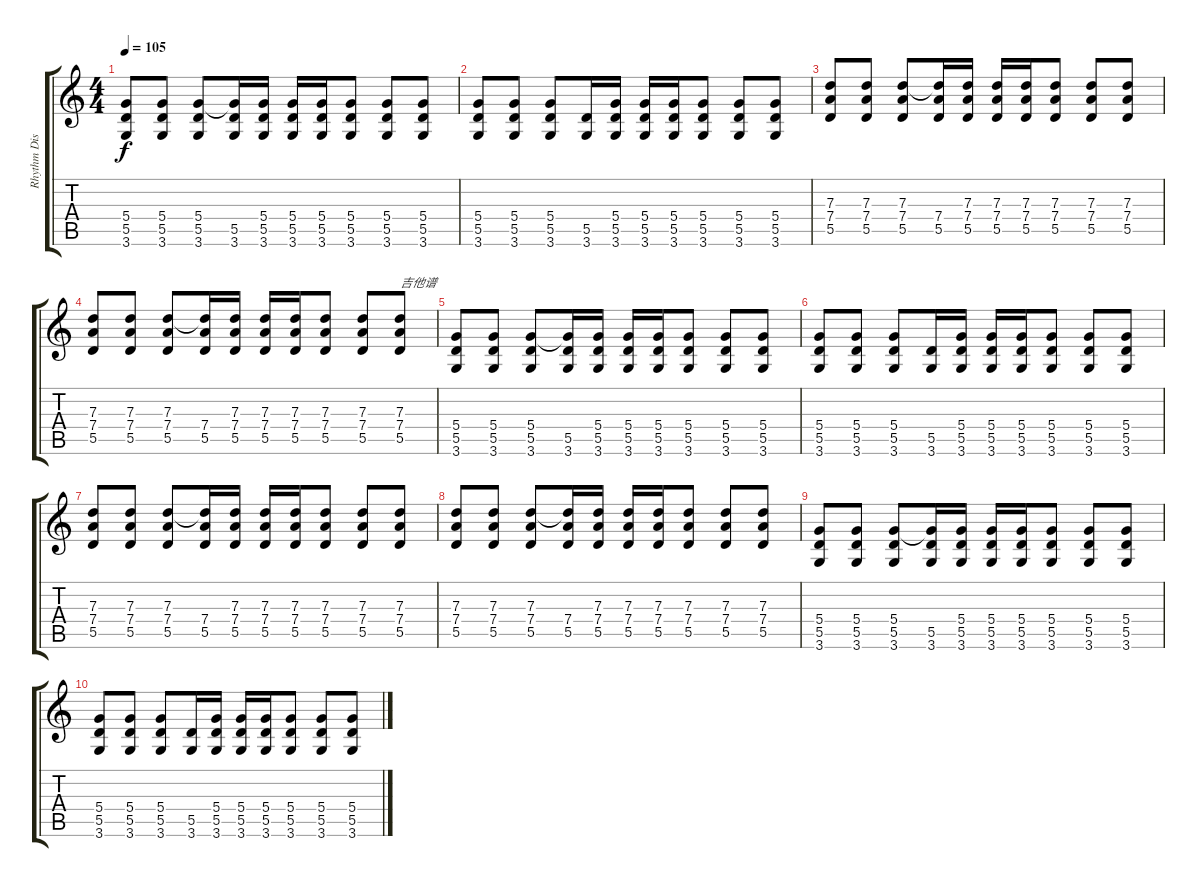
\track ("Rhythm Dist Guitar" "Rhythm Dis") {instrument distortionguitar}
\staff {score tabs}
\tuning (E4 B3 G3 D3 A2 E2) {hide}
\ts (4 4)
\tempo 105
\clef g2
\ks c
(5.4 5.5 3.6).8{dy f} (5.4 5.5 3.6).8 (5.4 5.5 3.6).8 (5.4{t} 5.5 3.6).16 (5.4 5.5 3.6).16 (5.4 5.5 3.6).16 (5.4 5.5 3.6).16 (5.4 5.5 3.6).8 (5.4 5.5 3.6).8 (5.4 5.5 3.6).8 |
(5.4 5.5 3.6).8 (5.4 5.5 3.6).8 (5.4 5.5 3.6).8 (5.5 3.6).16 (5.4 5.5 3.6).16 (5.4 5.5 3.6).16 (5.4 5.5 3.6).16 (5.4 5.5 3.6).8 (5.4 5.5 3.6).8 (5.4 5.5 3.6).8 |
(7.3 7.4 5.5).8 (7.3 7.4 5.5).8 (7.3 7.4 5.5).8 (7.3{t} 7.4 5.5).16 (7.3 7.4 5.5).16 (7.3 7.4 5.5).16 (7.3 7.4 5.5).16 (7.3 7.4 5.5).8 (7.3 7.4 5.5).8 (7.3 7.4 5.5).8 |
(7.3 7.4 5.5).8 (7.3 7.4 5.5).8 (7.3 7.4 5.5).8 (7.3{t} 7.4 5.5).16 (7.3 7.4 5.5).16 (7.3 7.4 5.5).16 (7.3 7.4 5.5).16 (7.3 7.4 5.5).8 (7.3 7.4 5.5).8 (7.3 7.4 5.5).8{txt "吉他谱"} |
(5.4 5.5 3.6).8 (5.4 5.5 3.6).8 (5.4 5.5 3.6).8 (5.4{t} 5.5 3.6).16 (5.4 5.5 3.6).16 (5.4 5.5 3.6).16 (5.4 5.5 3.6).16 (5.4 5.5 3.6).8 (5.4 5.5 3.6).8 (5.4 5.5 3.6).8 |
(5.4 5.5 3.6).8 (5.4 5.5 3.6).8 (5.4 5.5 3.6).8 (5.5 3.6).16 (5.4 5.5 3.6).16 (5.4 5.5 3.6).16 (5.4 5.5 3.6).16 (5.4 5.5 3.6).8 (5.4 5.5 3.6).8 (5.4 5.5 3.6).8 |
(7.3 7.4 5.5).8 (7.3 7.4 5.5).8 (7.3 7.4 5.5).8 (7.3{t} 7.4 5.5).16 (7.3 7.4 5.5).16 (7.3 7.4 5.5).16 (7.3 7.4 5.5).16 (7.3 7.4 5.5).8 (7.3 7.4 5.5).8 (7.3 7.4 5.5).8 |
(7.3 7.4 5.5).8 (7.3 7.4 5.5).8 (7.3 7.4 5.5).8 (7.3{t} 7.4 5.5).16 (7.3 7.4 5.5).16 (7.3 7.4 5.5).16 (7.3 7.4 5.5).16 (7.3 7.4 5.5).8 (7.3 7.4 5.5).8 (7.3 7.4 5.5).8 |
(5.4 5.5 3.6).8 (5.4 5.5 3.6).8 (5.4 5.5 3.6).8 (5.4{t} 5.5 3.6).16 (5.4 5.5 3.6).16 (5.4 5.5 3.6).16 (5.4 5.5 3.6).16 (5.4 5.5 3.6).8 (5.4 5.5 3.6).8 (5.4 5.5 3.6).8 |
(5.4 5.5 3.6).8 (5.4 5.5 3.6).8 (5.4 5.5 3.6).8 (5.5 3.6).16 (5.4 5.5 3.6).16 (5.4 5.5 3.6).16 (5.4 5.5 3.6).16 (5.4 5.5 3.6).8 (5.4 5.5 3.6).8 (5.4 5.5 3.6).8
